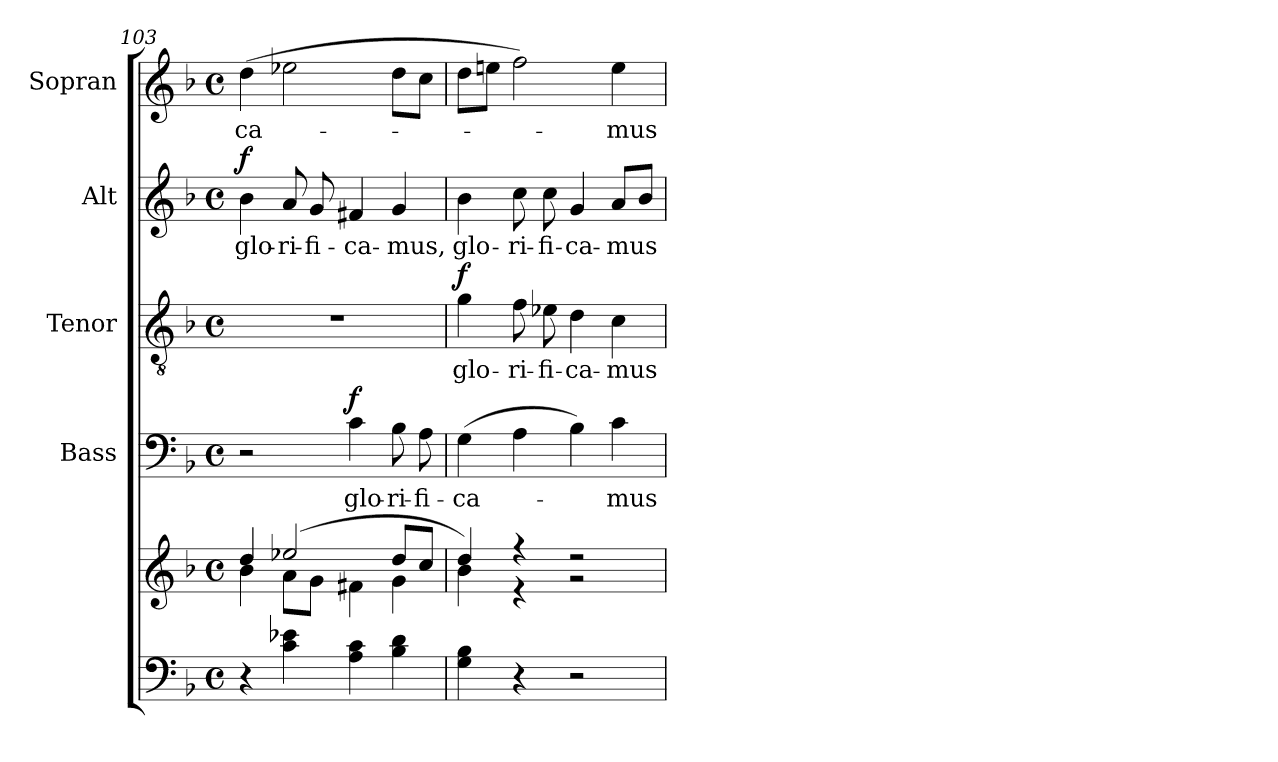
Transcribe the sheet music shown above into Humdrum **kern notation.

**kern	**kern	**kern	**text	**dynam	**kern	**text	**dynam	**kern	**text	**dynam	**kern	**text
*part5	*part5	*part4	*part4	*part4	*part3	*part3	*part3	*part2	*part2	*part2	*part1	*part1
*staff6	*staff5	*staff4	*staff4	*staff4	*staff3	*staff3	*staff3	*staff2	*staff2	*staff2	*staff1	*staff1
*	*	*I"Bass	*	*	*I"Tenor	*	*	*I"Alt	*	*	*I"Sopran	*
*	*	*I'B.	*	*	*I'T.	*	*	*I'A.	*	*	*I'S.	*
*clefF4	*clefG2	*clefF4	*	*	*clefGv2	*	*	*clefG2	*	*	*clefG2	*
*k[b-]	*k[b-]	*k[b-]	*	*	*k[b-]	*	*	*k[b-]	*	*	*k[b-]	*
*F:	*F:	*F:	*	*	*F:	*	*	*F:	*	*	*F:	*
*M4/4	*M4/4	*M4/4	*	*	*M4/4	*	*	*M4/4	*	*	*M4/4	*
*met(c)	*met(c)	*met(c)	*	*	*met(c)	*	*	*met(c)	*	*	*met(c)	*
=103	=103	=103	=103	=103	=103	=103	=103	=103	=103	=103	=103	=103
*	*^	*	*	*	*	*	*	*	*	*	*	*
!	!	!	!	!	!	!	!	!	!	!LO:LY:b	!LO:DY:a	!	!LO:LY:b
4r	4dd/	4b-\	2r	.	.	1r	.	.	4b-\	glo-	f	(>4dd\	-ca-
!	!	!	!	!	!	!	!	!	!	!LO:LY:b	!	!	!
4c\ 4e-X\	(2ee-X/	8a\L	.	.	.	.	.	.	8a/	-ri-	.	2ee-X\	.
!	!	!	!	!	!	!	!	!	!	!LO:LY:b	!	!	!
.	.	8g\J	.	.	.	.	.	.	8g/	-fi-	.	.	.
!	!	!	!	!LO:LY:b	!LO:DY:a	!	!	!	!	!LO:LY:b	!	!	!
4A\ 4c\	.	4f#X\	4c\	glo-	f	.	.	.	4f#X/	-ca-	.	.	.
!	!	!	!	!LO:LY:b	!	!	!	!	!	!LO:LY:b	!	!	!
4B-\ 4d\	8dd/L	4g\	8B-\	-ri-	.	.	.	.	4g/	-mus,	.	8dd\L	.
!	!	!	!	!LO:LY:b	!	!	!	!	!	!	!	!	!
.	8cc/J	.	8A\	-fi-	.	.	.	.	.	.	.	8cc\J	.
=104	=104	=104	=104	=104	=104	=104	=104	=104	=104	=104	=104	=104	=104
!	!	!	!	!LO:LY:b	!	!	!LO:LY:b	!LO:DY:a	!	!LO:LY:b	!	!	!
4G\ 4B-\	4dd/)	4b-\	(>4G\	-ca-	.	4g\	glo-	f	4b-\	glo-	.	8dd\L	.
.	.	.	.	.	.	.	.	.	.	.	.	8een\J	.
!	!	!	!	!	!	!	!LO:LY:b	!	!	!LO:LY:b	!	!	!
4r	4r	4r	4A\	.	.	8f\	-ri-	.	8cc\	-ri-	.	2ff\)	.
!	!	!	!	!	!	!	!LO:LY:b	!	!	!LO:LY:b	!	!	!
.	.	.	.	.	.	8e-X\	-fi-	.	8cc\	-fi-	.	.	.
!	!	!	!	!	!	!	!LO:LY:b	!	!	!LO:LY:b	!	!	!
2r	2r	2r	4B-\)	.	.	4d\	-ca-	.	4g/	-ca-	.	.	.
!	!	!	!	!LO:LY:b	!	!	!LO:LY:b	!	!	!LO:LY:b	!	!	!LO:LY:b
.	.	.	4c\	-mus	.	4c\	-mus	.	8a/L	-mus	.	4ee\	-mus
.	.	.	.	.	.	.	.	.	8b-/J	.	.	.	.
*	*v	*v	*	*	*	*	*	*	*	*	*	*	*
=	=	=	=	=	=	=	=	=	=	=	=	=
*-	*-	*-	*-	*-	*-	*-	*-	*-	*-	*-	*-	*-
